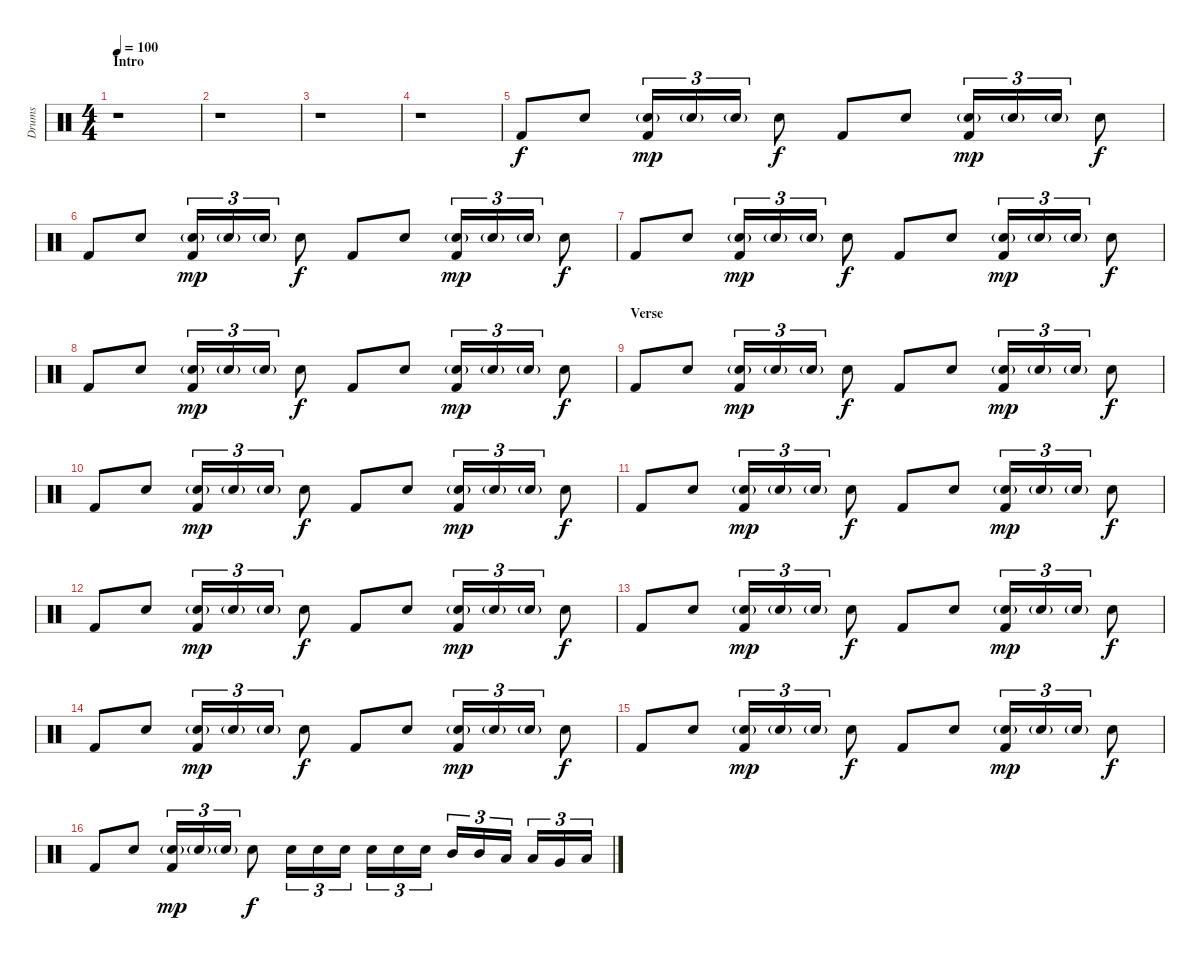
\track ("Drums" "Drums") {instrument percussion}
\staff {score}
\articulation defaults
\ts (4 4)
\section ("" "Intro")
\tempo 100
\clef neutral
\ks c
r.1{dy f} |
r.1 |
r.1 |
r.1 |
"Kick (hit) 2".8 "Electric Snare (hit)".8 ("Electric Snare (hit)"{g} "Kick (hit) 2").16{tu (3 2) dy mp} "Electric Snare (hit)"{g}.16{tu (3 2)} "Electric Snare (hit)"{g}.16{tu (3 2)} "Electric Snare (hit)".8{dy f} "Kick (hit) 2".8 "Electric Snare (hit)".8 ("Electric Snare (hit)"{g} "Kick (hit) 2").16{tu (3 2) dy mp} "Electric Snare (hit)"{g}.16{tu (3 2)} "Electric Snare (hit)"{g}.16{tu (3 2)} "Electric Snare (hit)".8{dy f} |
"Kick (hit) 2".8 "Electric Snare (hit)".8 ("Electric Snare (hit)"{g} "Kick (hit) 2").16{tu (3 2) dy mp} "Electric Snare (hit)"{g}.16{tu (3 2)} "Electric Snare (hit)"{g}.16{tu (3 2)} "Electric Snare (hit)".8{dy f} "Kick (hit) 2".8 "Electric Snare (hit)".8 ("Electric Snare (hit)"{g} "Kick (hit) 2").16{tu (3 2) dy mp} "Electric Snare (hit)"{g}.16{tu (3 2)} "Electric Snare (hit)"{g}.16{tu (3 2)} "Electric Snare (hit)".8{dy f} |
"Kick (hit) 2".8 "Electric Snare (hit)".8 ("Electric Snare (hit)"{g} "Kick (hit) 2").16{tu (3 2) dy mp} "Electric Snare (hit)"{g}.16{tu (3 2)} "Electric Snare (hit)"{g}.16{tu (3 2)} "Electric Snare (hit)".8{dy f} "Kick (hit) 2".8 "Electric Snare (hit)".8 ("Electric Snare (hit)"{g} "Kick (hit) 2").16{tu (3 2) dy mp} "Electric Snare (hit)"{g}.16{tu (3 2)} "Electric Snare (hit)"{g}.16{tu (3 2)} "Electric Snare (hit)".8{dy f} |
"Kick (hit) 2".8 "Electric Snare (hit)".8 ("Electric Snare (hit)"{g} "Kick (hit) 2").16{tu (3 2) dy mp} "Electric Snare (hit)"{g}.16{tu (3 2)} "Electric Snare (hit)"{g}.16{tu (3 2)} "Electric Snare (hit)".8{dy f} "Kick (hit) 2".8 "Electric Snare (hit)".8 ("Electric Snare (hit)"{g} "Kick (hit) 2").16{tu (3 2) dy mp} "Electric Snare (hit)"{g}.16{tu (3 2)} "Electric Snare (hit)"{g}.16{tu (3 2)} "Electric Snare (hit)".8{dy f} |
\section ("" "Verse")
"Kick (hit) 2".8 "Electric Snare (hit)".8 ("Electric Snare (hit)"{g} "Kick (hit) 2").16{tu (3 2) dy mp} "Electric Snare (hit)"{g}.16{tu (3 2)} "Electric Snare (hit)"{g}.16{tu (3 2)} "Electric Snare (hit)".8{dy f} "Kick (hit) 2".8 "Electric Snare (hit)".8 ("Electric Snare (hit)"{g} "Kick (hit) 2").16{tu (3 2) dy mp} "Electric Snare (hit)"{g}.16{tu (3 2)} "Electric Snare (hit)"{g}.16{tu (3 2)} "Electric Snare (hit)".8{dy f} |
"Kick (hit) 2".8 "Electric Snare (hit)".8 ("Electric Snare (hit)"{g} "Kick (hit) 2").16{tu (3 2) dy mp} "Electric Snare (hit)"{g}.16{tu (3 2)} "Electric Snare (hit)"{g}.16{tu (3 2)} "Electric Snare (hit)".8{dy f} "Kick (hit) 2".8 "Electric Snare (hit)".8 ("Electric Snare (hit)"{g} "Kick (hit) 2").16{tu (3 2) dy mp} "Electric Snare (hit)"{g}.16{tu (3 2)} "Electric Snare (hit)"{g}.16{tu (3 2)} "Electric Snare (hit)".8{dy f} |
"Kick (hit) 2".8 "Electric Snare (hit)".8 ("Electric Snare (hit)"{g} "Kick (hit) 2").16{tu (3 2) dy mp} "Electric Snare (hit)"{g}.16{tu (3 2)} "Electric Snare (hit)"{g}.16{tu (3 2)} "Electric Snare (hit)".8{dy f} "Kick (hit) 2".8 "Electric Snare (hit)".8 ("Electric Snare (hit)"{g} "Kick (hit) 2").16{tu (3 2) dy mp} "Electric Snare (hit)"{g}.16{tu (3 2)} "Electric Snare (hit)"{g}.16{tu (3 2)} "Electric Snare (hit)".8{dy f} |
"Kick (hit) 2".8 "Electric Snare (hit)".8 ("Electric Snare (hit)"{g} "Kick (hit) 2").16{tu (3 2) dy mp} "Electric Snare (hit)"{g}.16{tu (3 2)} "Electric Snare (hit)"{g}.16{tu (3 2)} "Electric Snare (hit)".8{dy f} "Kick (hit) 2".8 "Electric Snare (hit)".8 ("Electric Snare (hit)"{g} "Kick (hit) 2").16{tu (3 2) dy mp} "Electric Snare (hit)"{g}.16{tu (3 2)} "Electric Snare (hit)"{g}.16{tu (3 2)} "Electric Snare (hit)".8{dy f} |
"Kick (hit) 2".8 "Electric Snare (hit)".8 ("Electric Snare (hit)"{g} "Kick (hit) 2").16{tu (3 2) dy mp} "Electric Snare (hit)"{g}.16{tu (3 2)} "Electric Snare (hit)"{g}.16{tu (3 2)} "Electric Snare (hit)".8{dy f} "Kick (hit) 2".8 "Electric Snare (hit)".8 ("Electric Snare (hit)"{g} "Kick (hit) 2").16{tu (3 2) dy mp} "Electric Snare (hit)"{g}.16{tu (3 2)} "Electric Snare (hit)"{g}.16{tu (3 2)} "Electric Snare (hit)".8{dy f} |
"Kick (hit) 2".8 "Electric Snare (hit)".8 ("Electric Snare (hit)"{g} "Kick (hit) 2").16{tu (3 2) dy mp} "Electric Snare (hit)"{g}.16{tu (3 2)} "Electric Snare (hit)"{g}.16{tu (3 2)} "Electric Snare (hit)".8{dy f} "Kick (hit) 2".8 "Electric Snare (hit)".8 ("Electric Snare (hit)"{g} "Kick (hit) 2").16{tu (3 2) dy mp} "Electric Snare (hit)"{g}.16{tu (3 2)} "Electric Snare (hit)"{g}.16{tu (3 2)} "Electric Snare (hit)".8{dy f} |
"Kick (hit) 2".8 "Electric Snare (hit)".8 ("Electric Snare (hit)"{g} "Kick (hit) 2").16{tu (3 2) dy mp} "Electric Snare (hit)"{g}.16{tu (3 2)} "Electric Snare (hit)"{g}.16{tu (3 2)} "Electric Snare (hit)".8{dy f} "Kick (hit) 2".8 "Electric Snare (hit)".8 ("Electric Snare (hit)"{g} "Kick (hit) 2").16{tu (3 2) dy mp} "Electric Snare (hit)"{g}.16{tu (3 2)} "Electric Snare (hit)"{g}.16{tu (3 2)} "Electric Snare (hit)".8{dy f} |
"Kick (hit) 2".8 "Electric Snare (hit)".8 ("Electric Snare (hit)"{g} "Kick (hit) 2").16{tu (3 2) dy mp} "Electric Snare (hit)"{g}.16{tu (3 2)} "Electric Snare (hit)"{g}.16{tu (3 2)} "Electric Snare (hit)".8{dy f} "Electric Snare (hit)".16{tu (3 2)} "Electric Snare (hit)".16{tu (3 2)} "Electric Snare (hit)".16{tu (3 2)} "Electric Snare (hit)".16{tu (3 2)} "Electric Snare (hit)".16{tu (3 2)} "Electric Snare (hit)".16{tu (3 2)} "Mid Tom (hit)".16{tu (3 2)} "Mid Tom (hit)".16{tu (3 2)} "Low Tom (hit)".16{tu (3 2)} "Low Tom (hit)".16{tu (3 2)} "Very Low Tom (hit)".16{tu (3 2)} "Low Floor Tom (hit)".16{tu (3 2)}
